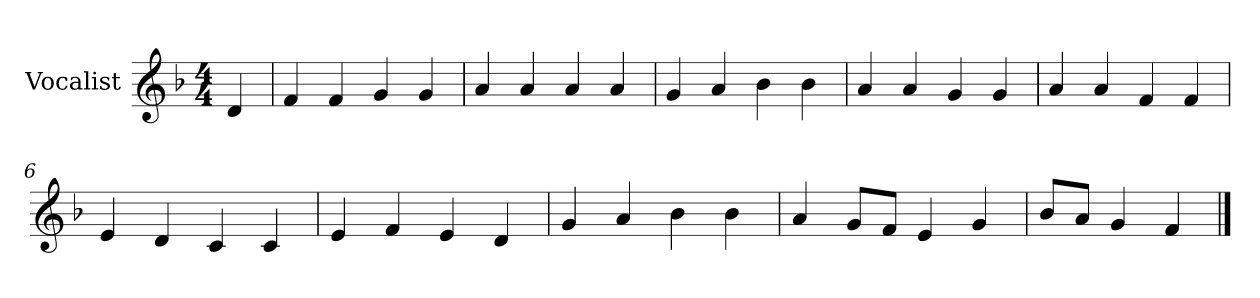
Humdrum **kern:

**kern
*part1
*staff1
*I"Vocalist
*k[b-]
*F:
*M4/4
=
4d
=1
4f
4f
4g
4g
=2
4a
4a
4a
4a
=3
4g
4a
4b-
4b-
=4
4a
4a
4g
4g
=5
4a
4a
4f
4f
=6
4e
4d
4c
4c
=7
4e
4f
4e
4d
=8
4g
4a
4b-
4b-
=9
4a
8gL
8fJ
4e
4g
=10
8b-L
8aJ
4g
4f
==
*-
